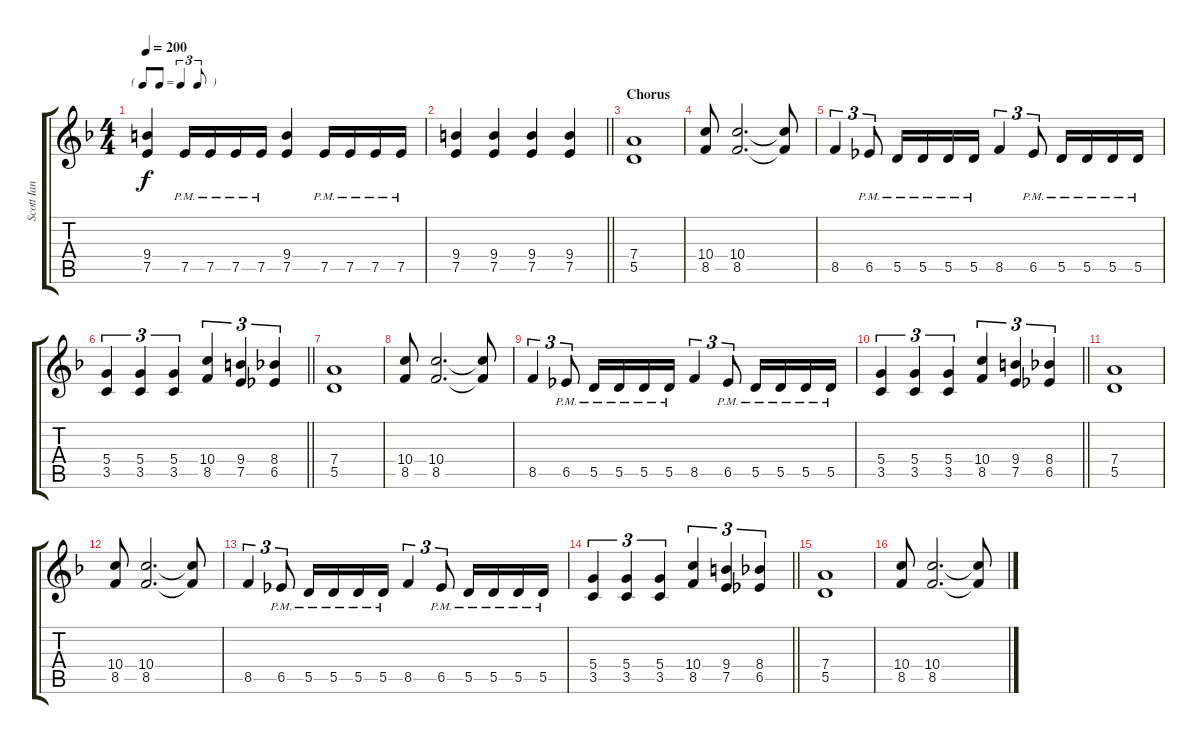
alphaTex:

\track ("Scott Ian" "Scott Ian") {instrument distortionguitar}
\staff {score tabs}
\tuning (E4 B3 G3 D3 A2 E2) {hide}
\ts (4 4)
\tf triplet8th
\tempo 200
\clef g2
\ks f
(9.4 7.5).4{dy f} 7.5{pm}.16 7.5{pm}.16 7.5{pm}.16 7.5{pm}.16 (9.4 7.5).4 7.5{pm}.16 7.5{pm}.16 7.5{pm}.16 7.5{pm}.16 |
\barLineRight lightlight
(9.4 7.5).4 (9.4 7.5).4 (9.4 7.5).4 (9.4 7.5).4 |
\section ("" "Chorus")
(7.4 5.5).1 |
(10.4 8.5).8 (10.4 8.5).2{d} (10.4{t} 8.5{t}).8 |
8.5.4{tu (3 2)} 6.5{pm}.8{tu (3 2)} 5.5{pm}.16 5.5{pm}.16 5.5{pm}.16 5.5{pm}.16 8.5.4{tu (3 2)} 6.5{pm}.8{tu (3 2)} 5.5{pm}.16 5.5{pm}.16 5.5{pm}.16 5.5{pm}.16 |
\barLineRight lightlight
(5.4 3.5).4{tu (3 2)} (5.4 3.5).4{tu (3 2)} (5.4 3.5).4{tu (3 2)} (10.4 8.5).4{tu (3 2)} (9.4 7.5).4{tu (3 2)} (8.4 6.5).4{tu (3 2)} |
(7.4 5.5).1 |
(10.4 8.5).8 (10.4 8.5).2{d} (10.4{t} 8.5{t}).8 |
8.5.4{tu (3 2)} 6.5{pm}.8{tu (3 2)} 5.5{pm}.16 5.5{pm}.16 5.5{pm}.16 5.5{pm}.16 8.5.4{tu (3 2)} 6.5{pm}.8{tu (3 2)} 5.5{pm}.16 5.5{pm}.16 5.5{pm}.16 5.5{pm}.16 |
\barLineRight lightlight
(5.4 3.5).4{tu (3 2)} (5.4 3.5).4{tu (3 2)} (5.4 3.5).4{tu (3 2)} (10.4 8.5).4{tu (3 2)} (9.4 7.5).4{tu (3 2)} (8.4 6.5).4{tu (3 2)} |
(7.4 5.5).1 |
(10.4 8.5).8 (10.4 8.5).2{d} (10.4{t} 8.5{t}).8 |
8.5.4{tu (3 2)} 6.5{pm}.8{tu (3 2)} 5.5{pm}.16 5.5{pm}.16 5.5{pm}.16 5.5{pm}.16 8.5.4{tu (3 2)} 6.5{pm}.8{tu (3 2)} 5.5{pm}.16 5.5{pm}.16 5.5{pm}.16 5.5{pm}.16 |
\barLineRight lightlight
(5.4 3.5).4{tu (3 2)} (5.4 3.5).4{tu (3 2)} (5.4 3.5).4{tu (3 2)} (10.4 8.5).4{tu (3 2)} (9.4 7.5).4{tu (3 2)} (8.4 6.5).4{tu (3 2)} |
(7.4 5.5).1 |
(10.4 8.5).8 (10.4 8.5).2{d} (10.4{t} 8.5{t}).8
